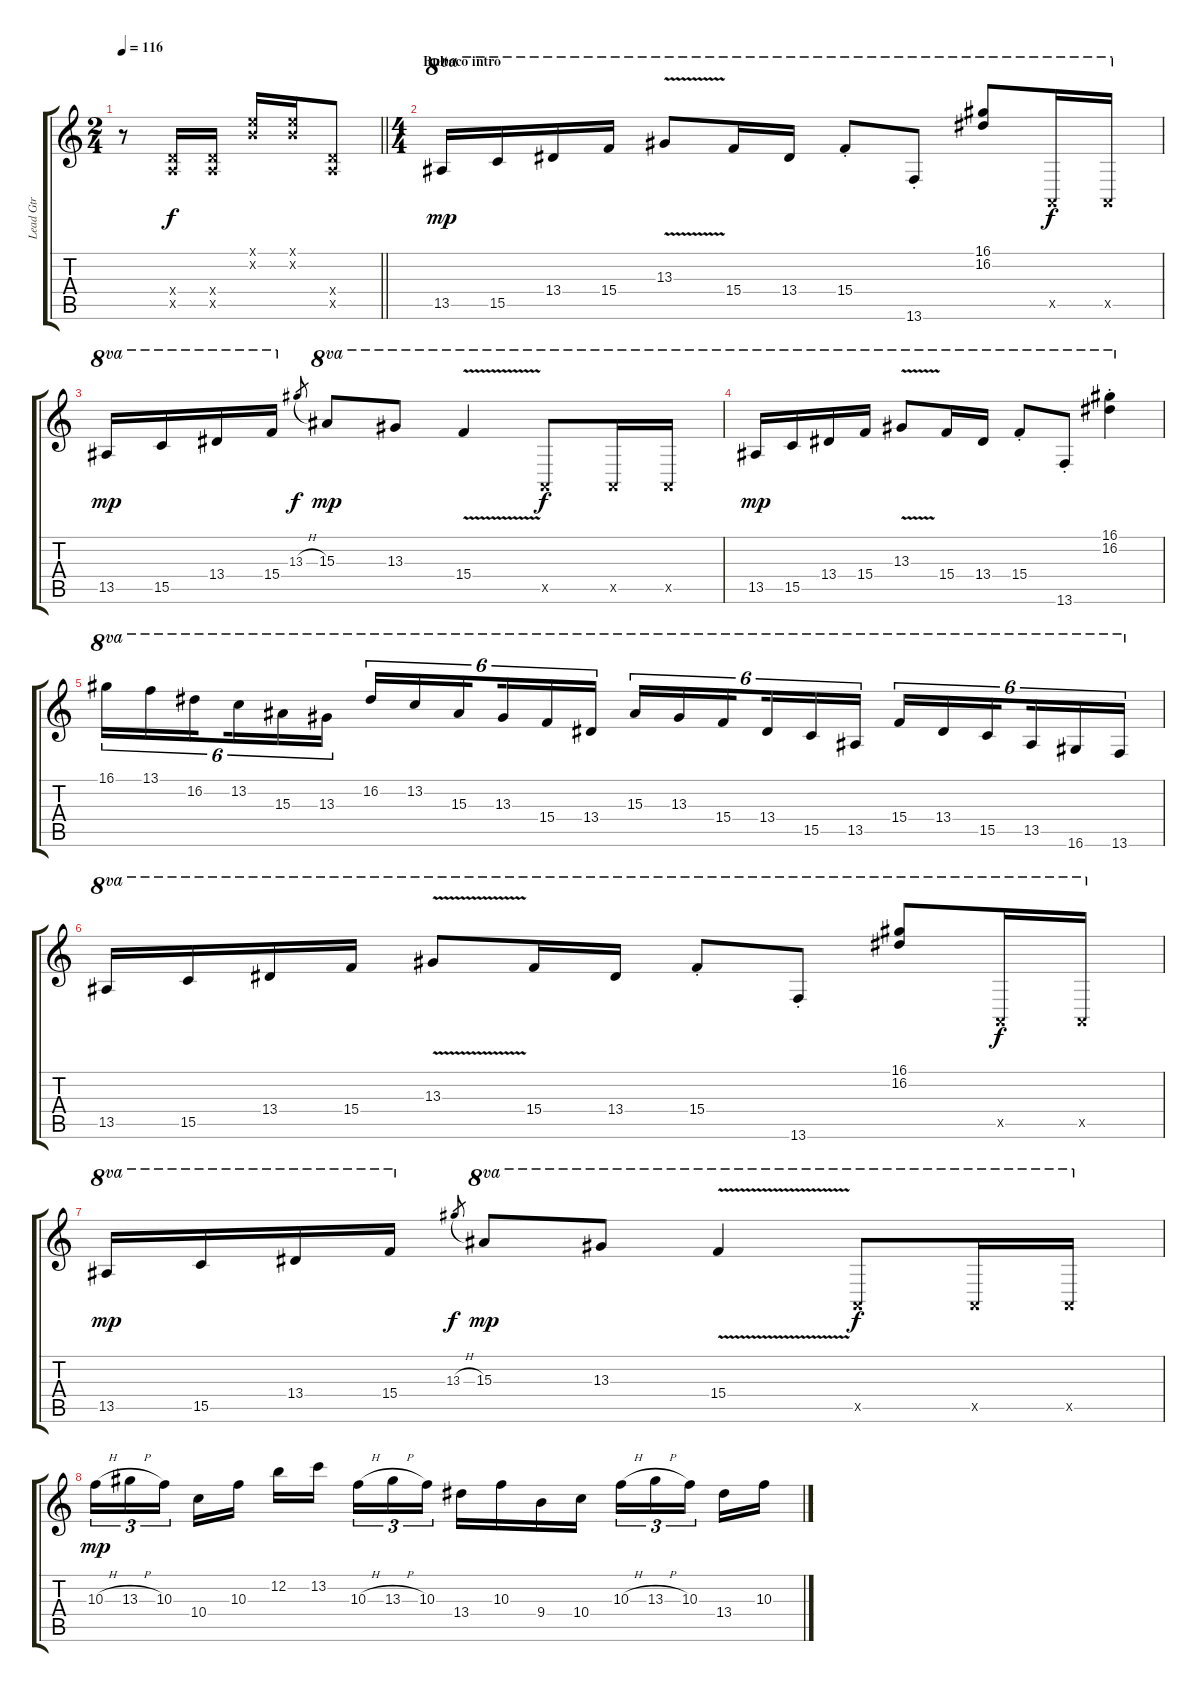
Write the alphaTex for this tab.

\track ("Lead Gtr" "Lead Gtr") {instrument overdrivenguitar}
\staff {score tabs}
\tuning (E4 B3 G3 D3 A2 E2) {hide}
\ts (2 4)
\tempo 116
\clef g2
\barLineRight lightlight
\ks c
r.8{dy f instrument overdrivenguitar} (0.4{x} 0.5{x}).16 (0.4{x} 0.5{x}).16 (0.1{x} 0.2{x}).16 (0.1{x} 0.2{x}).16 (0.4{x} 0.5{x}).8 |
\ts (4 4)
\section ("" "Bultaco intro")
13.5.16{ot 8va dy mp volume 13} 15.5.16{ot 8va} 13.4.16{ot 8va} 15.4.16{ot 8va} 13.3{v}.8{ot 8va} 15.4.16{ot 8va} 13.4.16{ot 8va} 15.4{st}.8{ot 8va} 13.6{st}.8{ot 8va} (16.1 16.2).8{ot 8va} 0.5{x}.16{ot 8va dy f} 0.5{x}.16{ot 8va} |
13.5.16{ot 8va dy mp} 15.5.16{ot 8va} 13.4.16{ot 8va} 15.4.16{ot 8va} 13.3{h}.8{gr dy f} 15.3.8{ot 8va dy mp} 13.3.8{ot 8va} 15.4{v}.4{ot 8va} 0.5{x}.8{ot 8va dy f} 0.5{x}.16{ot 8va} 0.5{x}.16{ot 8va} |
13.5.16{ot 8va dy mp} 15.5.16{ot 8va} 13.4.16{ot 8va} 15.4.16{ot 8va} 13.3{v}.8{ot 8va} 15.4.16{ot 8va} 13.4.16{ot 8va} 15.4{st}.8{ot 8va} 13.6{st}.8{ot 8va} (16.1{st} 16.2{st}).4{ot 8va} |
16.1.16{tu (6 4) ot 8va} 13.1.16{tu (6 4) ot 8va} 16.2.16{tu (6 4) ot 8va beam splitsecondary} 13.2.16{tu (6 4) ot 8va} 15.3.16{tu (6 4) ot 8va} 13.3.16{tu (6 4) ot 8va} 16.2.16{tu (6 4) ot 8va} 13.2.16{tu (6 4) ot 8va} 15.3.16{tu (6 4) ot 8va beam splitsecondary} 13.3.16{tu (6 4) ot 8va} 15.4.16{tu (6 4) ot 8va} 13.4.16{tu (6 4) ot 8va} 15.3.16{tu (6 4) ot 8va} 13.3.16{tu (6 4) ot 8va} 15.4.16{tu (6 4) ot 8va beam splitsecondary} 13.4.16{tu (6 4) ot 8va} 15.5.16{tu (6 4) ot 8va} 13.5.16{tu (6 4) ot 8va} 15.4.16{tu (6 4) ot 8va} 13.4.16{tu (6 4) ot 8va} 15.5.16{tu (6 4) ot 8va beam splitsecondary} 13.5.16{tu (6 4) ot 8va} 16.6.16{tu (6 4) ot 8va} 13.6.16{tu (6 4) ot 8va} |
13.5.16{ot 8va} 15.5.16{ot 8va} 13.4.16{ot 8va} 15.4.16{ot 8va} 13.3{v}.8{ot 8va} 15.4.16{ot 8va} 13.4.16{ot 8va} 15.4{st}.8{ot 8va} 13.6{st}.8{ot 8va} (16.1 16.2).8{ot 8va} 0.5{x}.16{ot 8va dy f} 0.5{x}.16{ot 8va} |
13.5.16{ot 8va dy mp} 15.5.16{ot 8va} 13.4.16{ot 8va} 15.4.16{ot 8va} 13.3{h}.8{gr dy f} 15.3.8{ot 8va dy mp} 13.3.8{ot 8va} 15.4{v}.4{ot 8va} 0.5{x}.8{ot 8va dy f} 0.5{x}.16{ot 8va} 0.5{x}.16{ot 8va} |
10.3{h}.16{tu (3 2) dy mp} 13.3{h}.16{tu (3 2)} 10.3.16{tu (3 2) beam splitsecondary} 10.4.16 10.3.16 12.2.16 13.2.16{beam splitsecondary} 10.3{h}.16{tu (3 2)} 13.3{h}.16{tu (3 2)} 10.3.16{tu (3 2)} 13.4.16 10.3.16 9.4.16 10.4.16 10.3{h}.16{tu (3 2)} 13.3{h}.16{tu (3 2)} 10.3.16{tu (3 2) beam splitsecondary} 13.4.16 10.3.16
